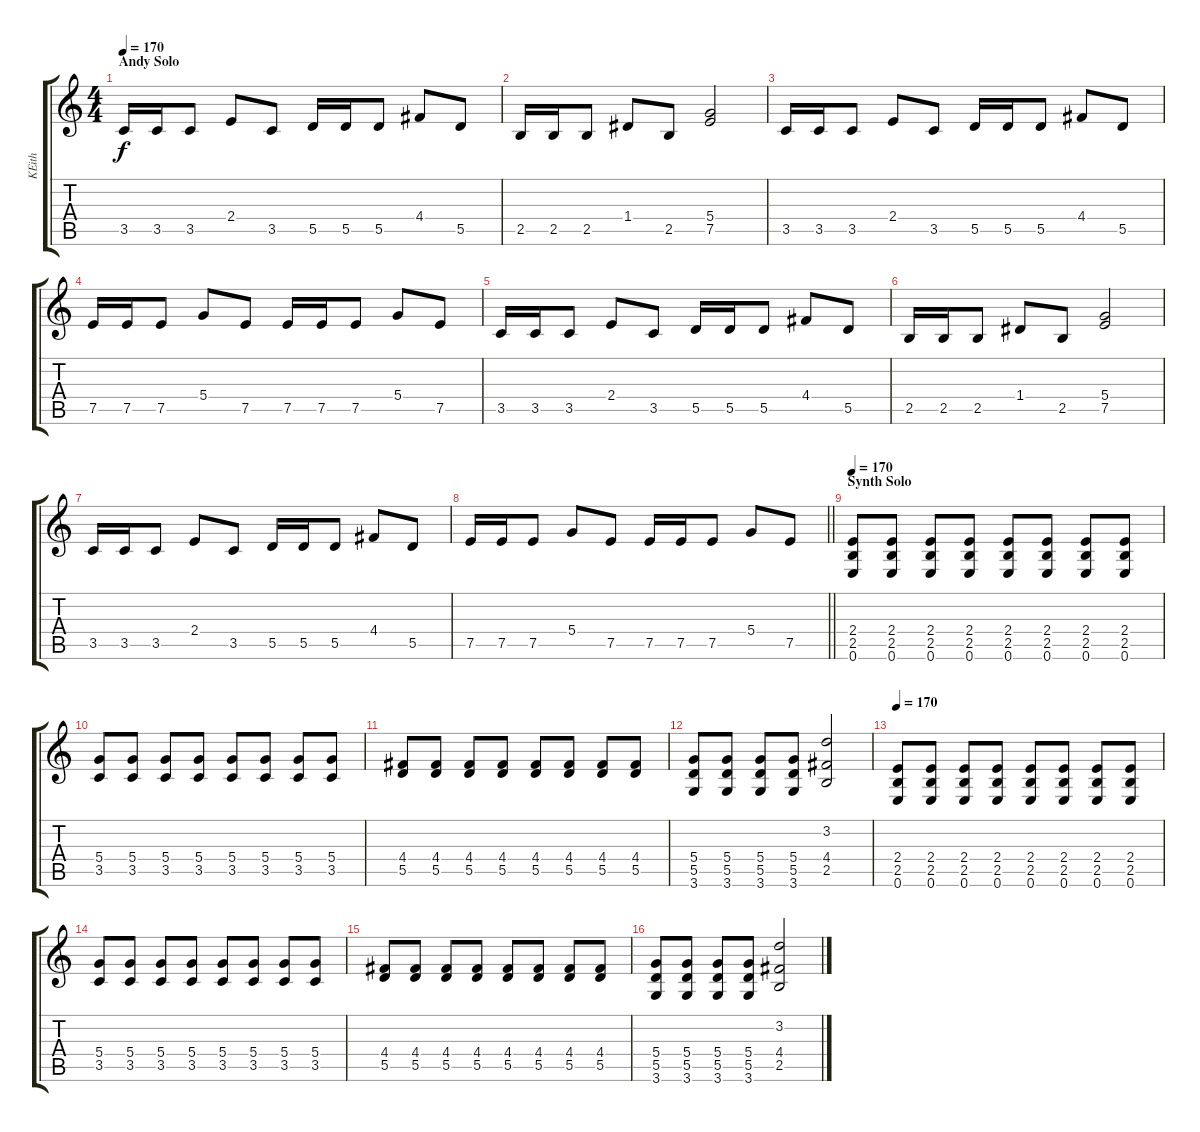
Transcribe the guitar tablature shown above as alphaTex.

\track ("KEith" "KEith") {instrument distortionguitar}
\staff {score tabs}
\tuning (E4 B3 G3 D3 A2 E2) {hide}
\ts (4 4)
\section ("" "Andy Solo")
\tempo 170
\clef g2
\ks c
3.5.16{dy f} 3.5.16 3.5.8 2.4.8 3.5.8 5.5.16 5.5.16 5.5.8 4.4.8 5.5.8 |
2.5.16 2.5.16 2.5.8 1.4.8 2.5.8 (5.4 7.5).2 |
3.5.16 3.5.16 3.5.8 2.4.8 3.5.8 5.5.16 5.5.16 5.5.8 4.4.8 5.5.8 |
7.5.16 7.5.16 7.5.8 5.4.8 7.5.8 7.5.16 7.5.16 7.5.8 5.4.8 7.5.8 |
3.5.16 3.5.16 3.5.8 2.4.8 3.5.8 5.5.16 5.5.16 5.5.8 4.4.8 5.5.8 |
2.5.16 2.5.16 2.5.8 1.4.8 2.5.8 (5.4 7.5).2 |
3.5.16 3.5.16 3.5.8 2.4.8 3.5.8 5.5.16 5.5.16 5.5.8 4.4.8 5.5.8 |
\barLineRight lightlight
7.5.16 7.5.16 7.5.8 5.4.8 7.5.8 7.5.16 7.5.16 7.5.8 5.4.8 7.5.8 |
\section ("" "Synth Solo")
\tempo 170
(2.4 2.5 0.6).8{volume 13 instrument distortionguitar} (2.4 2.5 0.6).8 (2.4 2.5 0.6).8 (2.4 2.5 0.6).8 (2.4 2.5 0.6).8 (2.4 2.5 0.6).8 (2.4 2.5 0.6).8 (2.4 2.5 0.6).8 |
(5.4 3.5).8 (5.4 3.5).8 (5.4 3.5).8 (5.4 3.5).8 (5.4 3.5).8 (5.4 3.5).8 (5.4 3.5).8 (5.4 3.5).8 |
(4.4 5.5).8 (4.4 5.5).8 (4.4 5.5).8 (4.4 5.5).8 (4.4 5.5).8 (4.4 5.5).8 (4.4 5.5).8 (4.4 5.5).8 |
(5.4 5.5 3.6).8 (5.4 5.5 3.6).8 (5.4 5.5 3.6).8 (5.4 5.5 3.6).8 (3.2 4.4 2.5).2 |
\tempo 170
(2.4 2.5 0.6).8{volume 13 instrument distortionguitar} (2.4 2.5 0.6).8 (2.4 2.5 0.6).8 (2.4 2.5 0.6).8 (2.4 2.5 0.6).8 (2.4 2.5 0.6).8 (2.4 2.5 0.6).8 (2.4 2.5 0.6).8 |
(5.4 3.5).8 (5.4 3.5).8 (5.4 3.5).8 (5.4 3.5).8 (5.4 3.5).8 (5.4 3.5).8 (5.4 3.5).8 (5.4 3.5).8 |
(4.4 5.5).8 (4.4 5.5).8 (4.4 5.5).8 (4.4 5.5).8 (4.4 5.5).8 (4.4 5.5).8 (4.4 5.5).8 (4.4 5.5).8 |
(5.4 5.5 3.6).8 (5.4 5.5 3.6).8 (5.4 5.5 3.6).8 (5.4 5.5 3.6).8 (3.2 4.4 2.5).2
